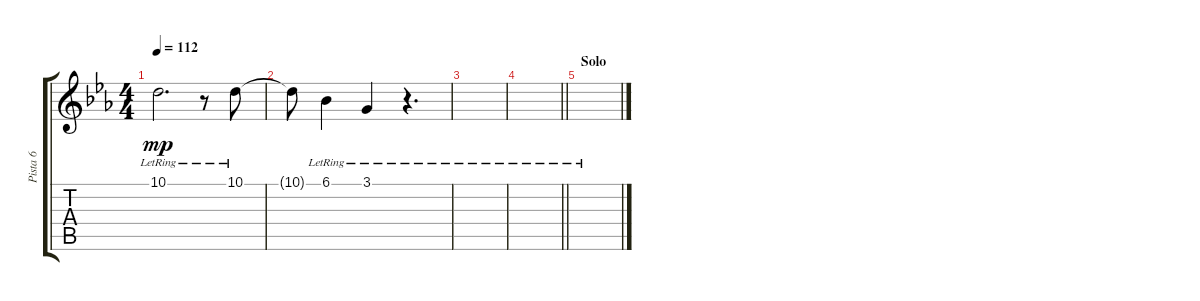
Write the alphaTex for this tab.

\track ("Pista 6" "Pista 6") {instrument acousticgrandpiano}
\staff {score tabs}
\tuning (E4 B3 G3 D3 A2 E2) {hide}
\ts (4 4)
\tempo 112
\clef g2
\ks cminor
10.1{lr}.2{d dy mp} r.8 10.1{lr}.8 |
10.1{t}.8 6.1{lr}.4 3.1{lr}.4 r.4{d} |
|
\barLineRight lightlight
|
\section ("" "Solo")
